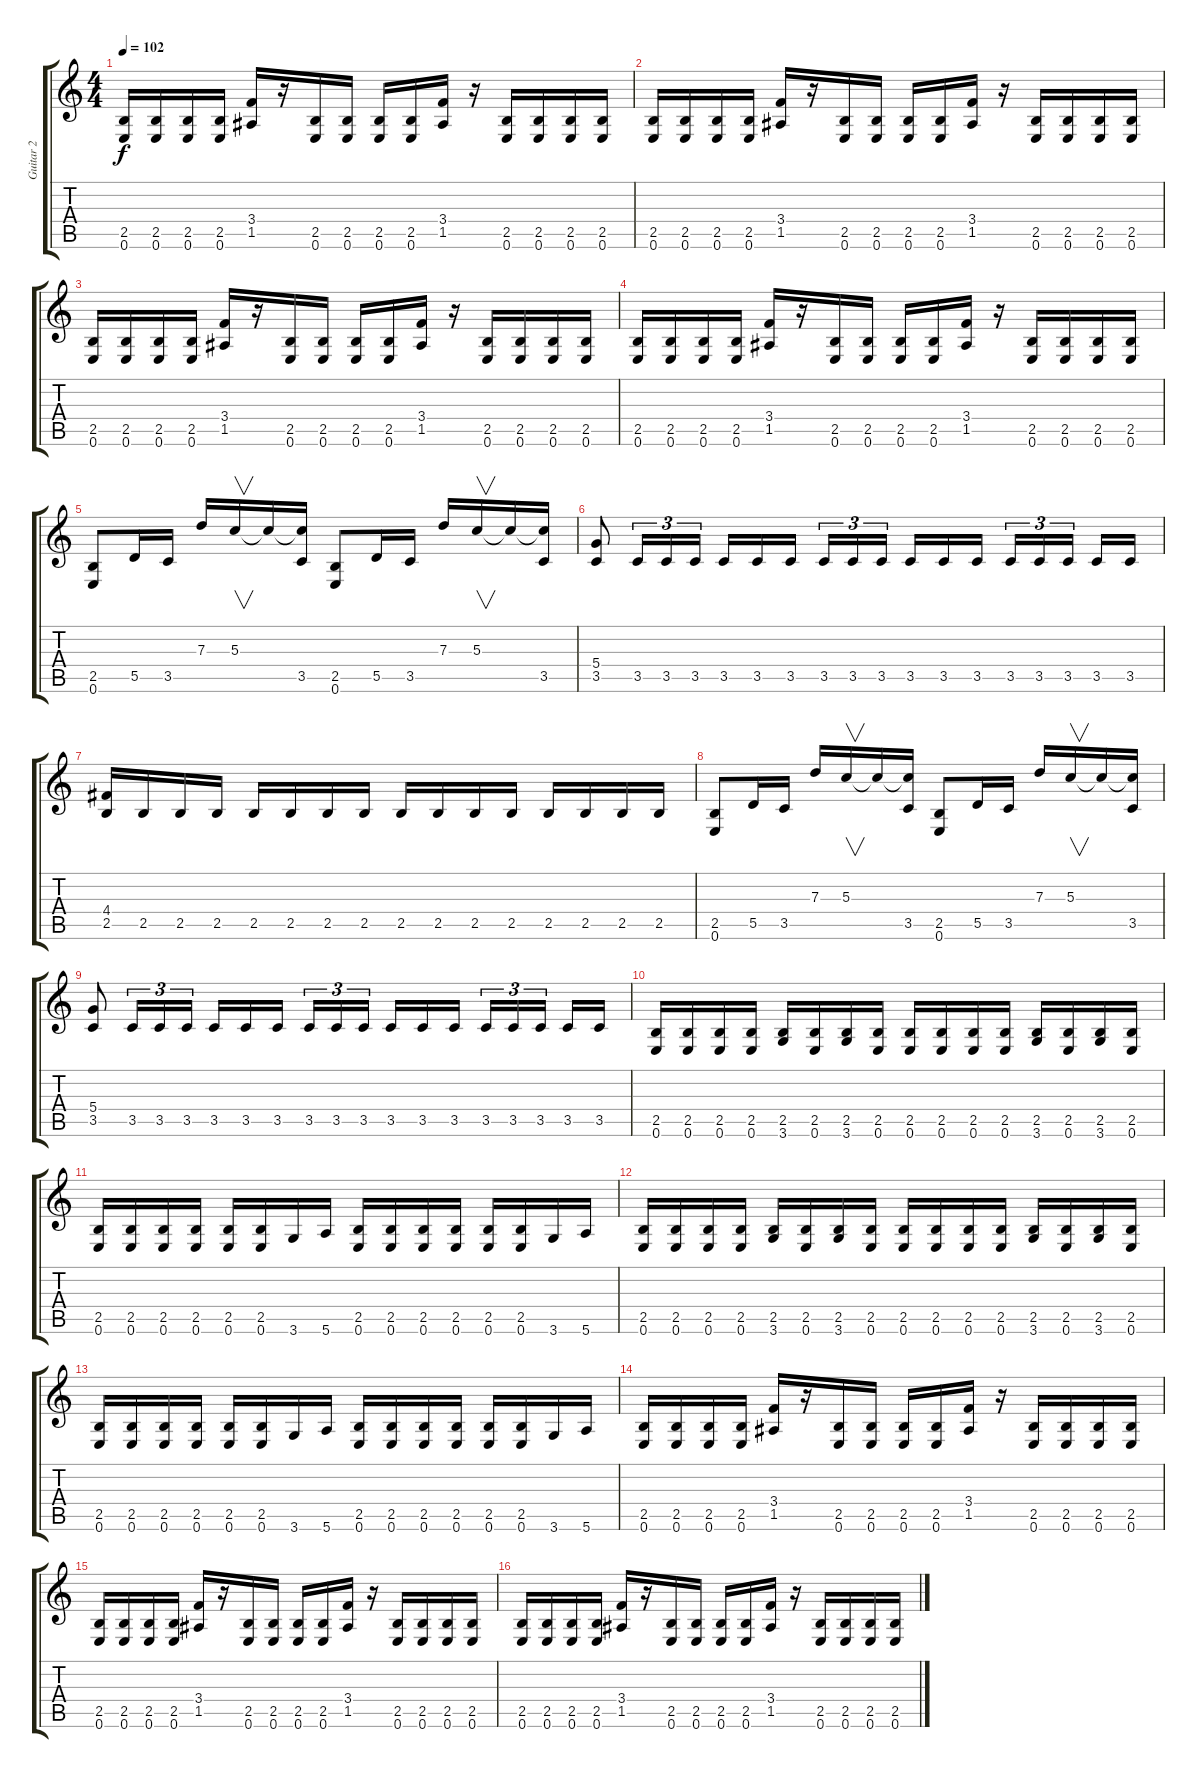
\track ("Guitar 2" "Guitar 2") {instrument overdrivenguitar}
\staff {score tabs}
\tuning (E4 B3 G3 D3 A2 E2) {hide}
\ts (4 4)
\tempo 102
\clef g2
\ks c
(2.5 0.6).16{dy f} (2.5 0.6).16 (2.5 0.6).16 (2.5 0.6).16 (3.4 1.5).16 r.16 (2.5 0.6).16 (2.5 0.6).16 (2.5 0.6).16 (2.5 0.6).16 (3.4 1.5).16 r.16 (2.5 0.6).16 (2.5 0.6).16 (2.5 0.6).16 (2.5 0.6).16 |
(2.5 0.6).16 (2.5 0.6).16 (2.5 0.6).16 (2.5 0.6).16 (3.4 1.5).16 r.16 (2.5 0.6).16 (2.5 0.6).16 (2.5 0.6).16 (2.5 0.6).16 (3.4 1.5).16 r.16 (2.5 0.6).16 (2.5 0.6).16 (2.5 0.6).16 (2.5 0.6).16 |
(2.5 0.6).16 (2.5 0.6).16 (2.5 0.6).16 (2.5 0.6).16 (3.4 1.5).16 r.16 (2.5 0.6).16 (2.5 0.6).16 (2.5 0.6).16 (2.5 0.6).16 (3.4 1.5).16 r.16 (2.5 0.6).16 (2.5 0.6).16 (2.5 0.6).16 (2.5 0.6).16 |
(2.5 0.6).16 (2.5 0.6).16 (2.5 0.6).16 (2.5 0.6).16 (3.4 1.5).16 r.16 (2.5 0.6).16 (2.5 0.6).16 (2.5 0.6).16 (2.5 0.6).16 (3.4 1.5).16 r.16 (2.5 0.6).16 (2.5 0.6).16 (2.5 0.6).16 (2.5 0.6).16 |
(2.5 0.6).8 5.5.16 3.5.16 7.3.16 5.3.16{v} 5.3{t}.16 (5.3{t} 3.5).16 (2.5 0.6).8 5.5.16 3.5.16 7.3.16 5.3.16{v} 5.3{t}.16 (5.3{t} 3.5).16 |
(5.4 3.5).8 3.5.16{tu (3 2)} 3.5.16{tu (3 2)} 3.5.16{tu (3 2)} 3.5.16 3.5.16 3.5.16 3.5.16{tu (3 2)} 3.5.16{tu (3 2)} 3.5.16{tu (3 2)} 3.5.16 3.5.16 3.5.16 3.5.16{tu (3 2)} 3.5.16{tu (3 2)} 3.5.16{tu (3 2)} 3.5.16 3.5.16 |
(4.4 2.5).16 2.5.16 2.5.16 2.5.16 2.5.16 2.5.16 2.5.16 2.5.16 2.5.16 2.5.16 2.5.16 2.5.16 2.5.16 2.5.16 2.5.16 2.5.16 |
(2.5 0.6).8 5.5.16 3.5.16 7.3.16 5.3.16{v} 5.3{t}.16 (5.3{t} 3.5).16 (2.5 0.6).8 5.5.16 3.5.16 7.3.16 5.3.16{v} 5.3{t}.16 (5.3{t} 3.5).16 |
(5.4 3.5).8 3.5.16{tu (3 2)} 3.5.16{tu (3 2)} 3.5.16{tu (3 2)} 3.5.16 3.5.16 3.5.16 3.5.16{tu (3 2)} 3.5.16{tu (3 2)} 3.5.16{tu (3 2)} 3.5.16 3.5.16 3.5.16 3.5.16{tu (3 2)} 3.5.16{tu (3 2)} 3.5.16{tu (3 2)} 3.5.16 3.5.16 |
(2.5 0.6).16 (2.5 0.6).16 (2.5 0.6).16 (2.5 0.6).16 (2.5 3.6).16 (2.5 0.6).16 (2.5 3.6).16 (2.5 0.6).16 (2.5 0.6).16 (2.5 0.6).16 (2.5 0.6).16 (2.5 0.6).16 (2.5 3.6).16 (2.5 0.6).16 (2.5 3.6).16 (2.5 0.6).16 |
(2.5 0.6).16 (2.5 0.6).16 (2.5 0.6).16 (2.5 0.6).16 (2.5 0.6).16 (2.5 0.6).16 3.6.16 5.6.16 (2.5 0.6).16 (2.5 0.6).16 (2.5 0.6).16 (2.5 0.6).16 (2.5 0.6).16 (2.5 0.6).16 3.6.16 5.6.16 |
(2.5 0.6).16 (2.5 0.6).16 (2.5 0.6).16 (2.5 0.6).16 (2.5 3.6).16 (2.5 0.6).16 (2.5 3.6).16 (2.5 0.6).16 (2.5 0.6).16 (2.5 0.6).16 (2.5 0.6).16 (2.5 0.6).16 (2.5 3.6).16 (2.5 0.6).16 (2.5 3.6).16 (2.5 0.6).16 |
(2.5 0.6).16 (2.5 0.6).16 (2.5 0.6).16 (2.5 0.6).16 (2.5 0.6).16 (2.5 0.6).16 3.6.16 5.6.16 (2.5 0.6).16 (2.5 0.6).16 (2.5 0.6).16 (2.5 0.6).16 (2.5 0.6).16 (2.5 0.6).16 3.6.16 5.6.16 |
(2.5 0.6).16 (2.5 0.6).16 (2.5 0.6).16 (2.5 0.6).16 (3.4 1.5).16 r.16 (2.5 0.6).16 (2.5 0.6).16 (2.5 0.6).16 (2.5 0.6).16 (3.4 1.5).16 r.16 (2.5 0.6).16 (2.5 0.6).16 (2.5 0.6).16 (2.5 0.6).16 |
(2.5 0.6).16 (2.5 0.6).16 (2.5 0.6).16 (2.5 0.6).16 (3.4 1.5).16 r.16 (2.5 0.6).16 (2.5 0.6).16 (2.5 0.6).16 (2.5 0.6).16 (3.4 1.5).16 r.16 (2.5 0.6).16 (2.5 0.6).16 (2.5 0.6).16 (2.5 0.6).16 |
(2.5 0.6).16 (2.5 0.6).16 (2.5 0.6).16 (2.5 0.6).16 (3.4 1.5).16 r.16 (2.5 0.6).16 (2.5 0.6).16 (2.5 0.6).16 (2.5 0.6).16 (3.4 1.5).16 r.16 (2.5 0.6).16 (2.5 0.6).16 (2.5 0.6).16 (2.5 0.6).16
